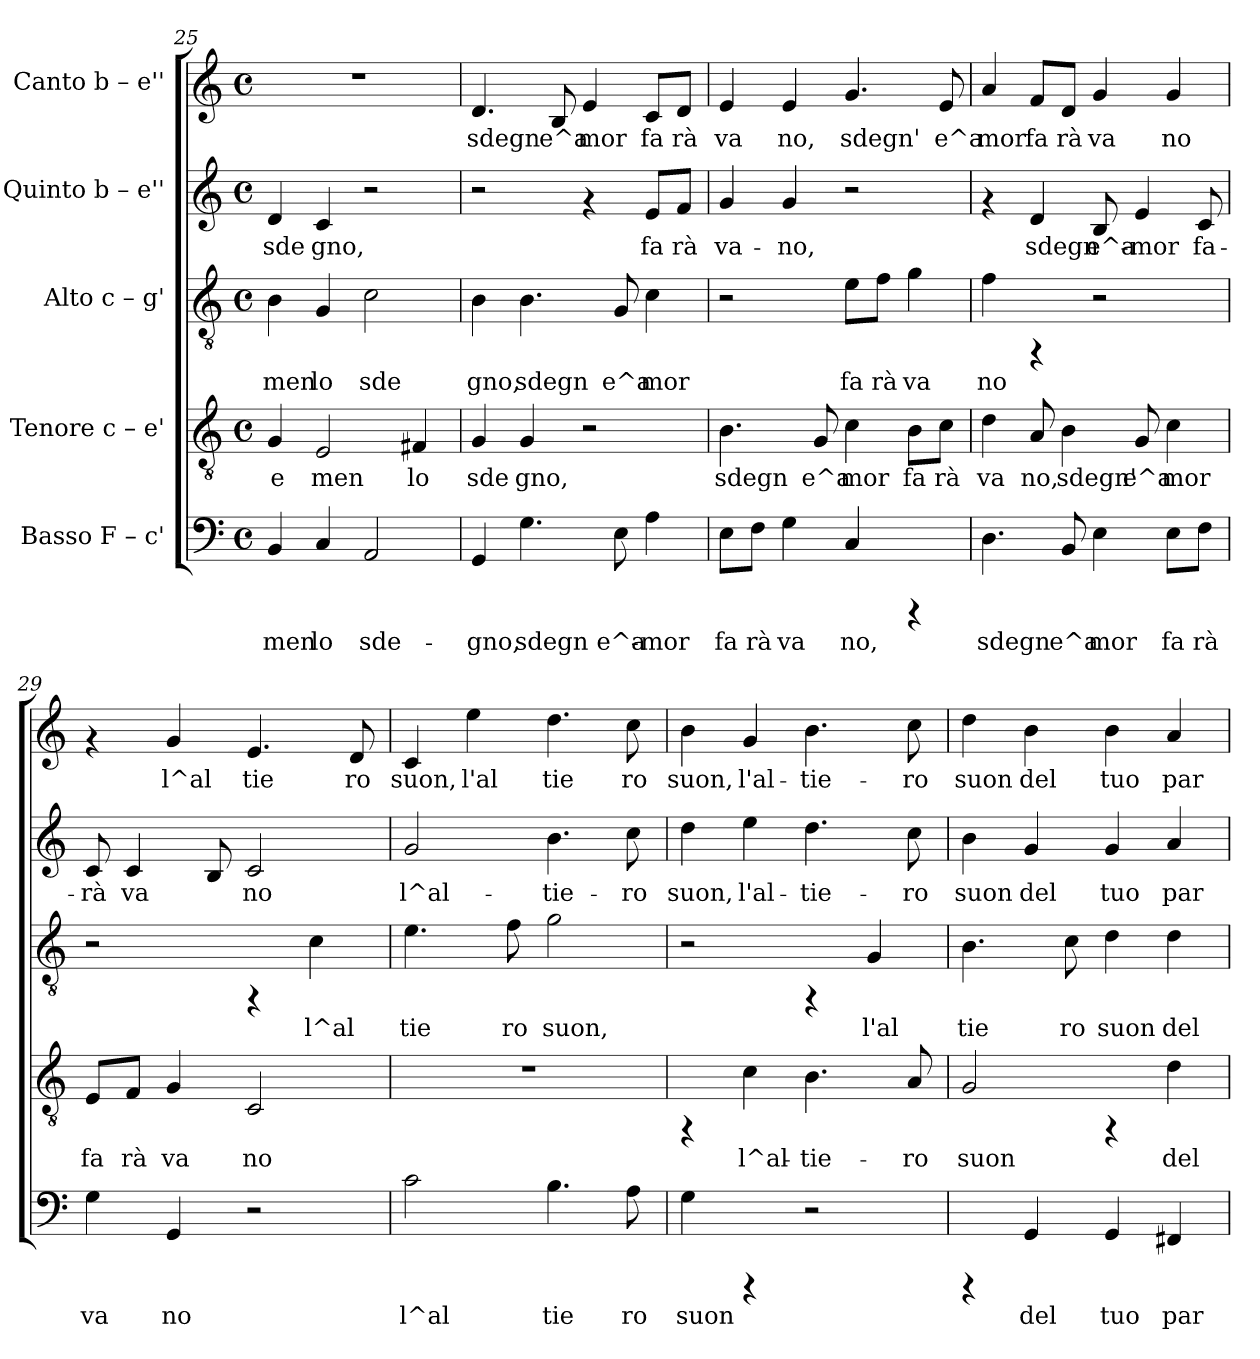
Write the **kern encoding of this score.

**kern	**text	**kern	**text	**kern	**text	**kern	**text	**kern	**text
*part5	*part5	*part4	*part4	*part3	*part3	*part2	*part2	*part1	*part1
*staff5	*staff5	*staff4	*staff4	*staff3	*staff3	*staff2	*staff2	*staff1	*staff1
*I"Basso  F – c'	*	*I"Tenore  c – e'	*	*I"Alto  c – g'	*	*I"Quinto  b – e''	*	*I"Canto  b – e''	*
*clefF4	*	*clefGv2	*	*clefGv2	*	*clefG2	*	*clefG2	*
*k[]	*	*k[]	*	*k[]	*	*k[]	*	*k[]	*
*C:	*	*C:	*	*C:	*	*C:	*	*C:	*
*M4/4	*	*M4/4	*	*M4/4	*	*M4/4	*	*M4/4	*
*met(c)	*	*met(c)	*	*met(c)	*	*met(c)	*	*met(c)	*
=25	=25	=25	=25	=25	=25	=25	=25	=25	=25
!	!LO:LY:b:rj	!	!LO:LY:b:rj	!	!LO:LY:b:rj	!	!LO:LY:b:rj	!	!
4BB/	men	4G/	e	4B\	men	4d/	sde	1r	.
!	!LO:LY:b:rj	!	!LO:LY:b:rj	!	!LO:LY:b:rj	!	!LO:LY:b:rj	!	!
4C/	lo	2E/	men	4G/	lo	4c/	gno,	.	.
!	!LO:LY:b:rj	!	!	!	!LO:LY:b:rj	!	!	!	!
2AA/	sde-	.	.	2c\	sde	2r	.	.	.
!	!	!	!LO:LY:b:rj	!	!	!	!	!	!
.	.	4F#X/	lo	.	.	.	.	.	.
=26	=26	=26	=26	=26	=26	=26	=26	=26	=26
!	!LO:LY:b:rj	!	!LO:LY:b:rj	!	!LO:LY:b:rj	!	!	!	!LO:LY:b:rj
4GG/	-gno,	4G/	sde	4B\	gno,	2r	.	4.d/	sdegn
!	!LO:LY:b:rj	!	!LO:LY:b:rj	!	!LO:LY:b:rj	!	!	!	!
4.G\	sdegn	4G/	gno,	4.B\	sdegn	.	.	.	.
!	!	!	!	!	!	!	!	!	!LO:LY:b:rj
.	.	.	.	.	.	.	.	8B/	e^a
!	!	!	!	!	!	!	!	!	!LO:LY:b:rj
.	.	2r	.	.	.	4rf	.	4e/	mor
!	!LO:LY:b:rj	!	!	!	!LO:LY:b:rj	!	!	!	!
8E\	e^a-	.	.	8G/	e^a	.	.	.	.
!	!LO:LY:b:rj	!	!	!	!LO:LY:b:rj	!	!LO:LY:b:rj	!	!LO:LY:b:rj
4A\	-mor	.	.	4c\	mor	8e/L	fa	8c/L	fa
!	!	!	!	!	!	!	!LO:LY:b:rj	!	!LO:LY:b:rj
.	.	.	.	.	.	8f/J	rà	8d/J	rà
!!LO:PB:g=z
=27	=27	=27	=27	=27	=27	=27	=27	=27	=27
!	!LO:LY:b:rj	!	!LO:LY:b:rj	!	!	!	!LO:LY:b:rj	!	!LO:LY:b:rj
8E\L	fa	4.B\	sdegn	2r	.	4g/	va-	4e/	va
!	!LO:LY:b:rj	!	!	!	!	!	!	!	!
8F\J	rà	.	.	.	.	.	.	.	.
!	!LO:LY:b:rj	!	!	!	!	!	!LO:LY:b:rj	!	!LO:LY:b:rj
4G\	va	.	.	.	.	4g/	-no,	4e/	no,
!	!	!	!LO:LY:b:rj	!	!	!	!	!	!
.	.	8G/	e^a	.	.	.	.	.	.
!	!LO:LY:b:rj	!	!LO:LY:b:rj	!	!LO:LY:b:rj	!	!	!	!LO:LY:b:rj
4C/	no,	4c\	mor	8e\L	fa	2r	.	4.g/	sdegn'
!	!	!	!	!	!LO:LY:b:rj	!	!	!	!
.	.	.	.	8f\J	rà	.	.	.	.
!	!	!	!LO:LY:b:rj	!	!LO:LY:b:rj	!	!	!	!
4rCCC	.	8B\L	fa	4g\	va	.	.	.	.
!	!	!	!LO:LY:b:rj	!	!	!	!	!	!LO:LY:b:rj
.	.	8c\J	rà	.	.	.	.	8e/	e^a
=28	=28	=28	=28	=28	=28	=28	=28	=28	=28
!	!LO:LY:b:rj	!	!LO:LY:b:rj	!	!LO:LY:b:rj	!	!	!	!LO:LY:b:rj
4.D\	sdegn	4d\	va	4f\	no	4rf	.	4a/	mor
!	!	!	!LO:LY:b:rj	!	!	!	!LO:LY:b:rj	!	!LO:LY:b:rj
.	.	8A/	no,	4rFF	.	4d/	sdegn	8f/L	fa
!	!LO:LY:b:rj	!	!LO:LY:b:rj	!	!	!	!	!	!LO:LY:b:rj
8BB/	e^a	4B\	sdegn'	.	.	.	.	8d/J	rà
!	!LO:LY:b:rj	!	!	!	!	!	!LO:LY:b:rj	!	!LO:LY:b:rj
4E\	mor	.	.	2r	.	8B/	e^a-	4g/	va
!	!	!	!LO:LY:b:rj	!	!	!	!LO:LY:b:rj	!	!
.	.	8G/	e^a	.	.	4e/	-mor	.	.
!	!LO:LY:b:rj	!	!LO:LY:b:rj	!	!	!	!	!	!LO:LY:b:rj
8E\L	fa	4c\	mor	.	.	.	.	4g/	no
!	!LO:LY:b:rj	!	!	!	!	!	!LO:LY:b:rj	!	!
8F\J	rà	.	.	.	.	8c/	fa-	.	.
=29	=29	=29	=29	=29	=29	=29	=29	=29	=29
!	!LO:LY:b:rj	!	!LO:LY:b:rj	!	!	!	!LO:LY:b:rj	!	!
4G\	va	8E/L	fa	2r	.	8c/	-rà	4rf	.
!	!	!	!LO:LY:b:rj	!	!	!	!LO:LY:b:rj	!	!
.	.	8F/J	rà	.	.	4c/	va-	.	.
!	!LO:LY:b:rj	!	!LO:LY:b:rj	!	!	!	!	!	!LO:LY:b:rj
4GG/	no	4G/	va	.	.	.	.	4g/	l^al
!	!	!	!	!	!	!	!LO:LY:b:rj	!	!
.	.	.	.	.	.	8B/	--	.	.
!	!	!	!LO:LY:b:rj	!	!	!	!LO:LY:b:rj	!	!LO:LY:b:rj
2r	.	2C/	no	4rFF	.	2c/	-no	4.e/	tie
!	!	!	!	!	!LO:LY:b:rj	!	!	!	!
.	.	.	.	4c\	l^al	.	.	.	.
!	!	!	!	!	!	!	!	!	!LO:LY:b:rj
.	.	.	.	.	.	.	.	8d/	ro
=30	=30	=30	=30	=30	=30	=30	=30	=30	=30
!	!LO:LY:b:rj	!	!	!	!LO:LY:b:rj	!	!LO:LY:b:rj	!	!LO:LY:b:rj
2c\	l^al	1r	.	4.e\	tie	2g/	l^al-	4c/	suon,
!	!	!	!	!	!	!	!	!	!LO:LY:b:rj
.	.	.	.	.	.	.	.	4ee\	l'al
!	!	!	!	!	!LO:LY:b:rj	!	!	!	!
.	.	.	.	8f\	ro	.	.	.	.
!	!LO:LY:b:rj	!	!	!	!LO:LY:b:rj	!	!LO:LY:b:rj	!	!LO:LY:b:rj
4.B\	tie	.	.	2g\	suon,	4.b\	-tie-	4.dd\	tie
!	!LO:LY:b:rj	!	!	!	!	!	!LO:LY:b:rj	!	!LO:LY:b:rj
8A\	ro	.	.	.	.	8cc\	-ro	8cc\	ro
!!LO:PB:g=z
=31	=31	=31	=31	=31	=31	=31	=31	=31	=31
!	!LO:LY:b:rj	!	!	!	!	!	!LO:LY:b:rj	!	!LO:LY:b:rj
4G\	suon	4rFF	.	2r	.	4dd\	suon,	4b\	suon,
!	!	!	!LO:LY:b:rj	!	!	!	!LO:LY:b:rj	!	!LO:LY:b:rj
4rCCC	.	4c\	l^al-	.	.	4ee\	l'al-	4g/	l'al-
!	!	!	!LO:LY:b:rj	!	!	!	!LO:LY:b:rj	!	!LO:LY:b:rj
2r	.	4.B\	-tie-	4rFF	.	4.dd\	-tie-	4.b\	-tie-
!	!	!	!	!	!LO:LY:b:rj	!	!	!	!
.	.	.	.	4G/	l'al	.	.	.	.
!	!	!	!LO:LY:b:rj	!	!	!	!LO:LY:b:rj	!	!LO:LY:b:rj
.	.	8A/	-ro	.	.	8cc\	-ro	8cc\	-ro
=32	=32	=32	=32	=32	=32	=32	=32	=32	=32
!	!	!	!LO:LY:b:rj	!	!LO:LY:b:rj	!	!LO:LY:b:rj	!	!LO:LY:b:rj
4rCCC	.	2G/	suon	4.B\	tie	4b\	suon	4dd\	suon
!	!LO:LY:b:rj	!	!	!	!	!	!LO:LY:b:rj	!	!LO:LY:b:rj
4GG/	del	.	.	.	.	4g/	del	4b\	del
!	!	!	!	!	!LO:LY:b:rj	!	!	!	!
.	.	.	.	8c\	ro	.	.	.	.
!	!LO:LY:b:rj	!	!	!	!LO:LY:b:rj	!	!LO:LY:b:rj	!	!LO:LY:b:rj
4GG/	tuo	4rFF	.	4d\	suon	4g/	tuo	4b\	tuo
!	!LO:LY:b:rj	!	!LO:LY:b:rj	!	!LO:LY:b:rj	!	!LO:LY:b:rj	!	!LO:LY:b:rj
4FF#X/	par-	4d\	del	4d\	del	4a/	par-	4a/	par-
=	=	=	=	=	=	=	=	=	=
*-	*-	*-	*-	*-	*-	*-	*-	*-	*-
